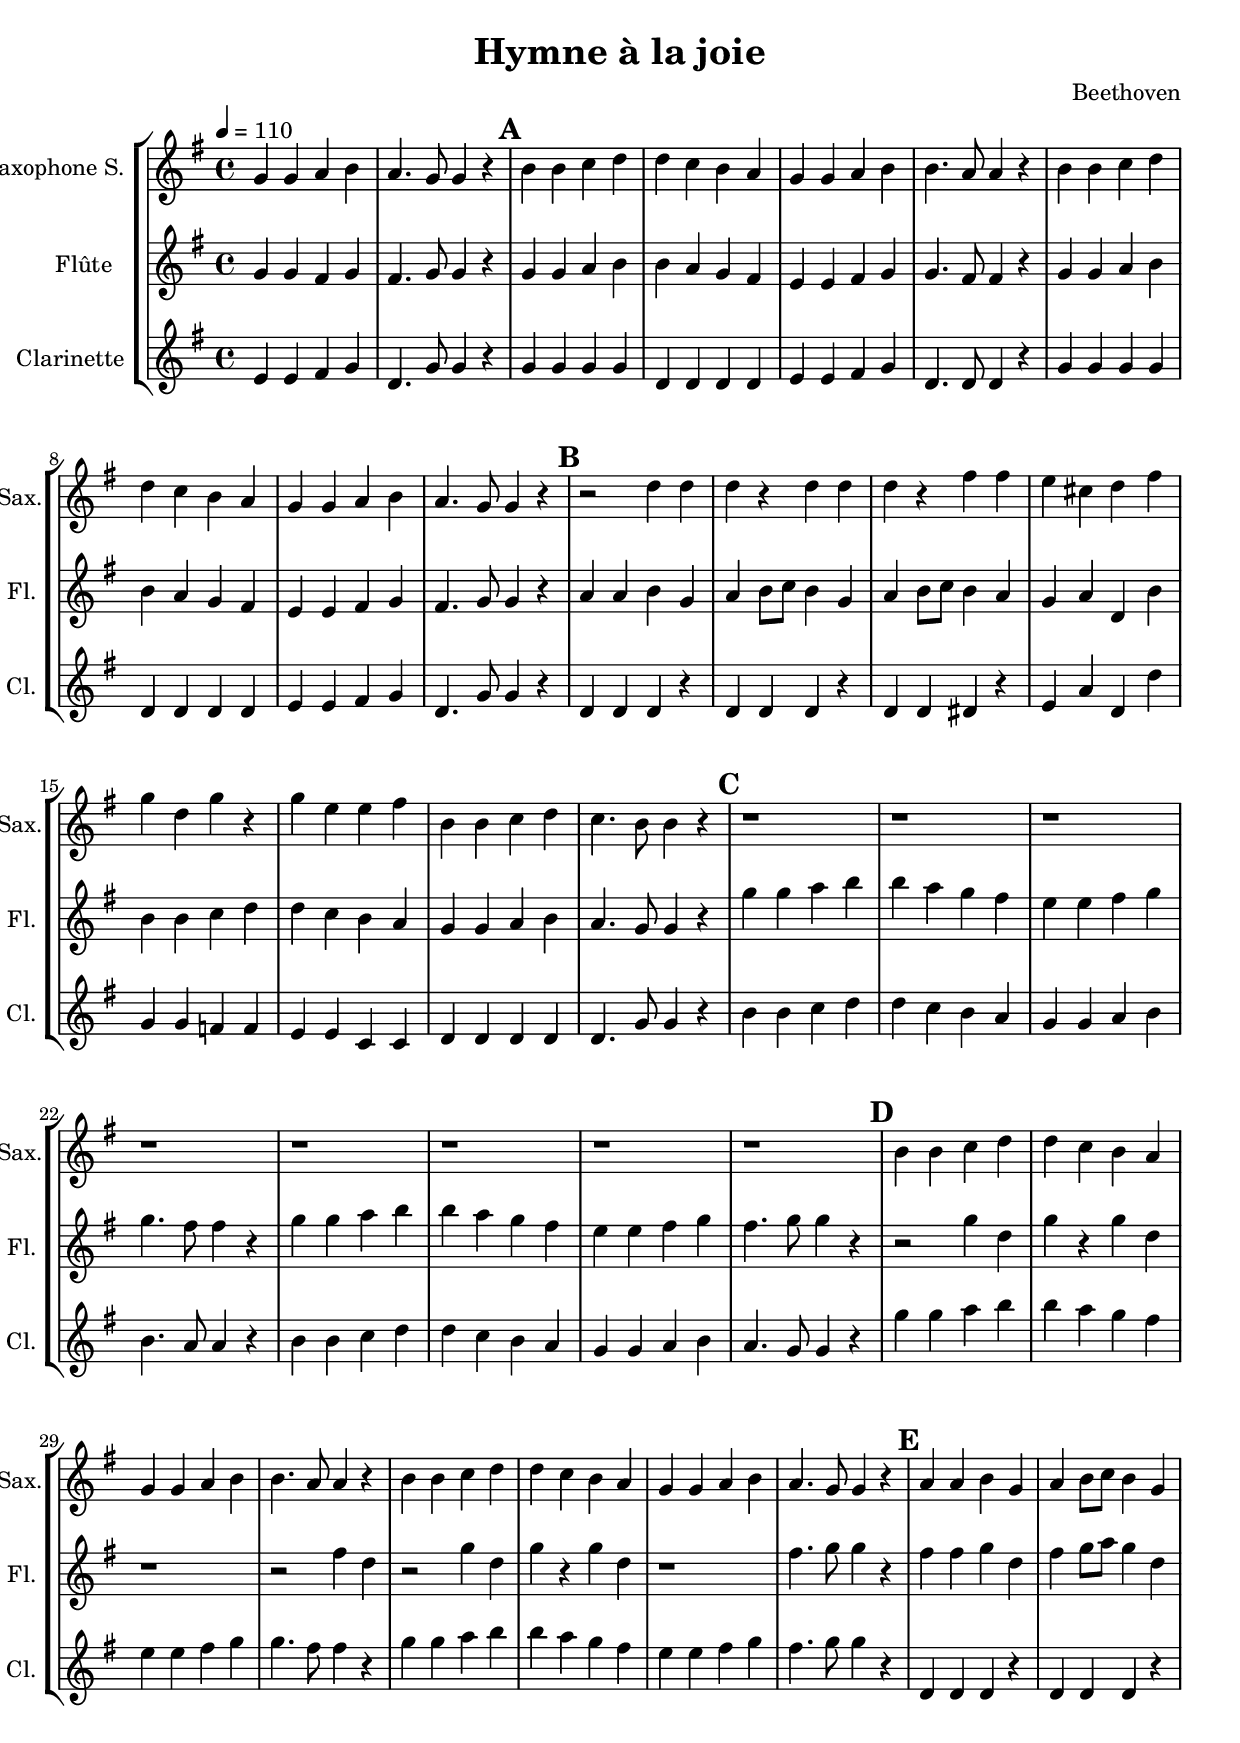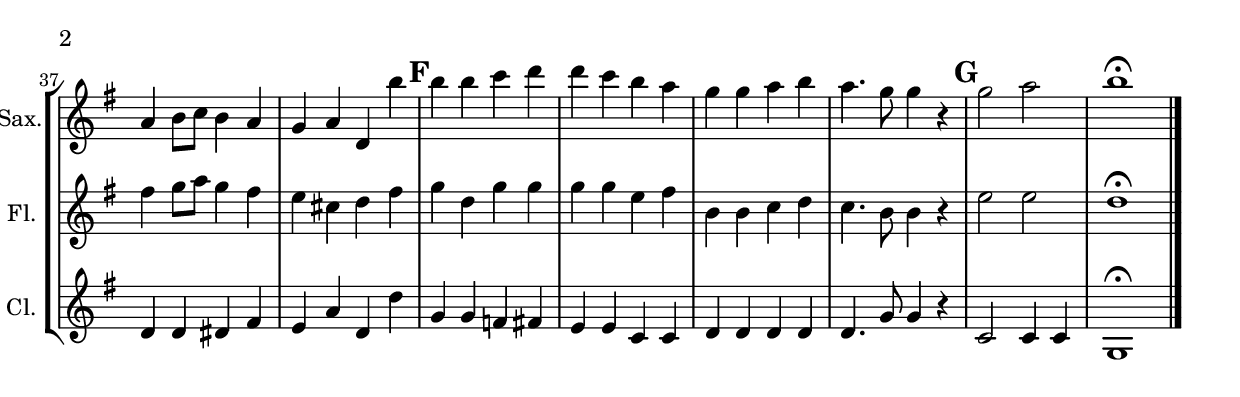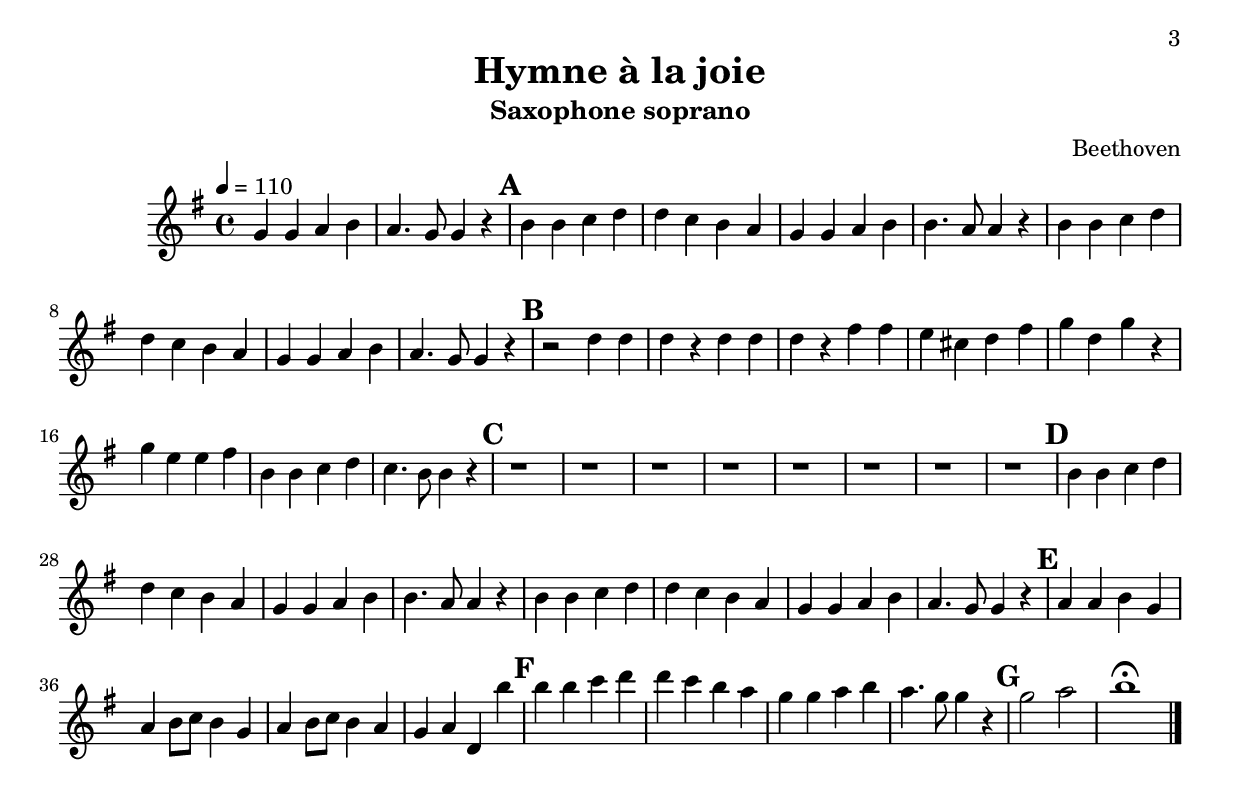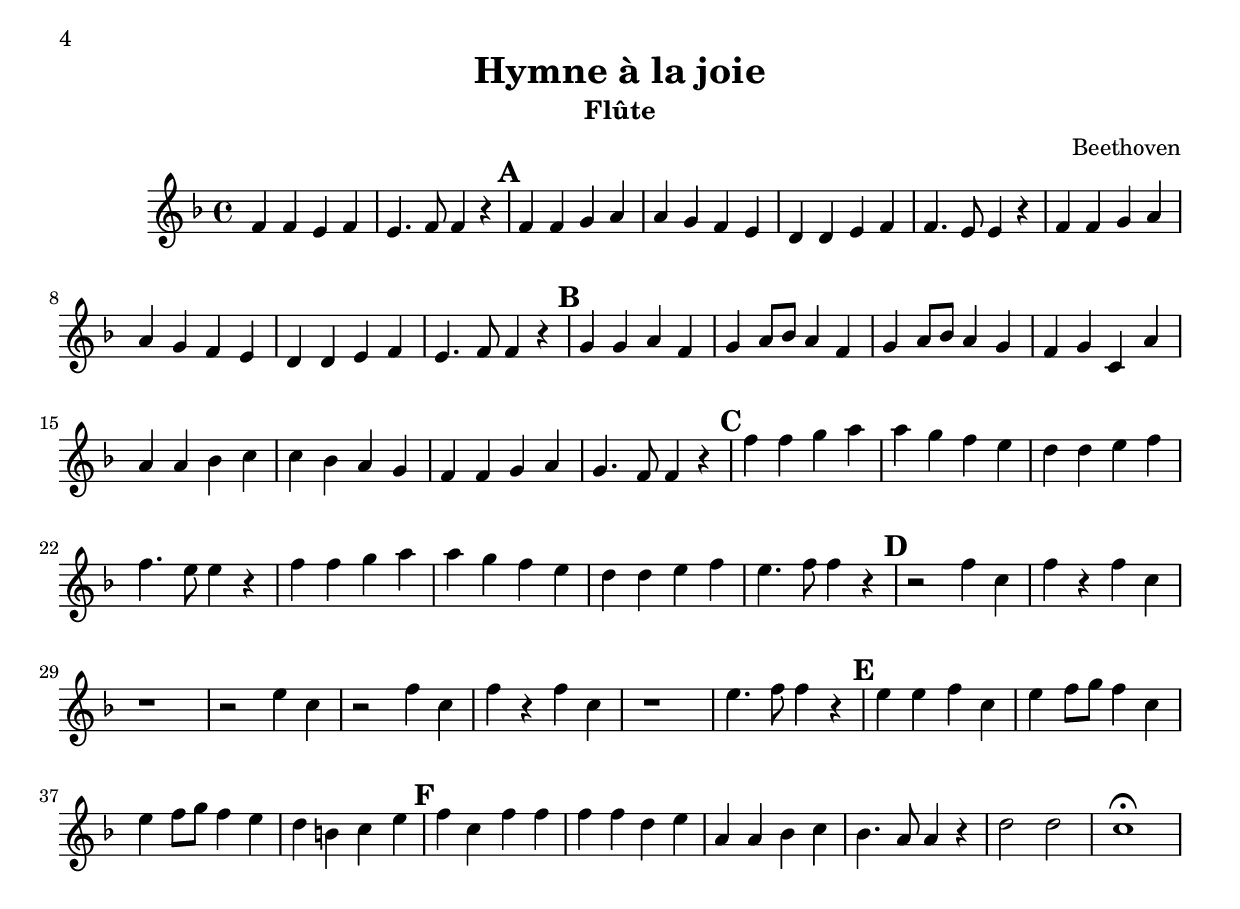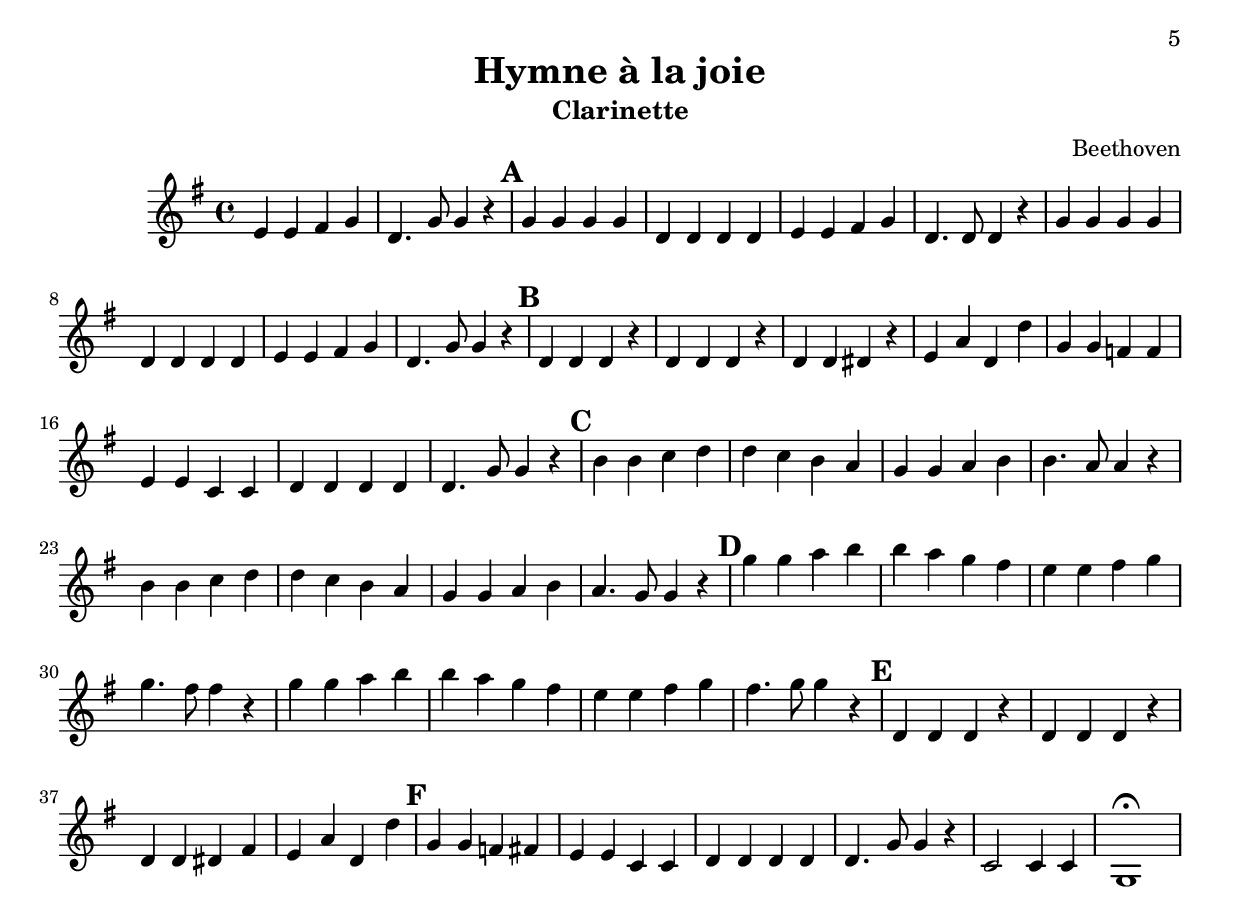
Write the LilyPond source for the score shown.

notesSax =  \relative c'' {
      \set Score.markFormatter = #format-mark-box-alphabet
      \tempo 4 = 110
      \key g \major
      g4  g a b a4. g8 g4 r
      \mark \default
      b b c d d c b a g g a b b4. a8 a4 r b b c d d c b a g g a b a4. g8 g4 r
      \mark \default
      r2 d'4 d d r d d d r fis fis e cis d fis g d g r g e e fis b, b c d c4. b8 b4 r 
      \mark \default
      r1 r1 r1 r1 r1 r1 r1 r1 
      \mark \default
      b4 b c d d c b a g g a b b4. a8 a4 r b b c d d c b a g g a b a4. g8 g4 r
      \mark \default
      a a b g a b8 c b4 g a b8 c b4 a g a d, b'' 
      \mark \default
      b b c d d c b a g g a b a4. g8 g4 r
      \mark \default
      g2 a b1\fermata \bar "|."
  }
notesFlute = \relative c'' {
      \key g \major
      g4 g fis g fis4. g8 g4 r
      \mark \default
      g g a b b a g fis e e fis g g4. fis8 fis4 r  g g a b b a g fis e e fis g fis4. g8 g4 r
      \mark \default
      a a b g a b8 c b4 g a b8 c b4 a g a d, b' b b c d d c b a g g a b a4. g8 g4 r
      \mark \default
      g' g a b b a g fis e e fis g g4. fis8 fis4 r g g a b b a g fis e e fis g fis4. g8 g4 r
      \mark \default
      r2 g4 d g r g d r1 r2 fis4 d r2 g4 d g r g d r1 fis4. g8 g4 r 
      \mark \default
      fis fis g d fis g8 a g4 d fis g8 a g4 fis e cis d fis 
      \mark \default
      g d g g g g e fis b, b c d c4. b8 b4 r e2 e d1\fermata
      
  }

  notesClar = \relative c' {
      \key g \major
      e4 e fis g d4. g8 g4 r
      \mark \default
      g g g g d d d d  e e fis g d4. d8 d4 r g g g g d d d d  e e fis g d4. g8 g4 r
      \mark \default
      d d d r d d d r d d dis r e a d, d' g, g f f e e c c d d d d d4. g8 g4 r 
      \mark \default
      b b c d  d c b a g g a b b4. a8 a4 r b b c d  d c b a g g a b a4. g8 g4 r
      \mark \default
      g' g a b b a g fis e e fis g g4. fis8 fis4 r g g a b b a g fis e e fis g fis4. g8 g4 r
      \mark \default
      d, d d r d d d r d d dis fis e a d, d' 
      \mark \default
      g, g f fis e e c c d d d d d4. g8 g4 r c,2 c4 c g1\fermata


  }

\book {
  %% book paper, which is inherited by all children bookparts
  \paper {
    ragged-last-bottom = ##f
  }
}

\header {
  title = "Hymne à la joie"
  composer = "Beethoven"
}

\bookpart {
\score {
\new StaffGroup <<
   \new Staff \with {
         instrumentName = #"Saxophone S. "
        shortInstrumentName = #"Sax."
      }
    \notesSax
     \new Staff \with {
        instrumentName = #"Flûte "
        shortInstrumentName = #"Fl. "
      }
      \notesFlute
     \new Staff \with {
        instrumentName = #"Clarinette "
        shortInstrumentName = #"Cl. "
      }
      \notesClar   

>>
  \layout {
    ragged-last-bottom = ##f   
  }
  \midi {}
}
}

\bookpart{
  \header {
    subtitle = "Saxophone soprano"
  }
\score {
  {
  \set Score.markFormatter = #format-mark-box-alphabet
   \notesSax
  }
  \layout{}
}
}

\bookpart{
  \header {
    subtitle = "Flûte"
  }
  \score {
  {
  \set Score.markFormatter = #format-mark-box-alphabet
  \transpose c bes, \notesFlute
  }
  \layout{}
}
}




\bookpart{
  \header {
    subtitle = "Clarinette"
  }
\score {
  {
  \set Score.markFormatter = #format-mark-box-alphabet
   \notesClar
  }
  \layout{}
}
}